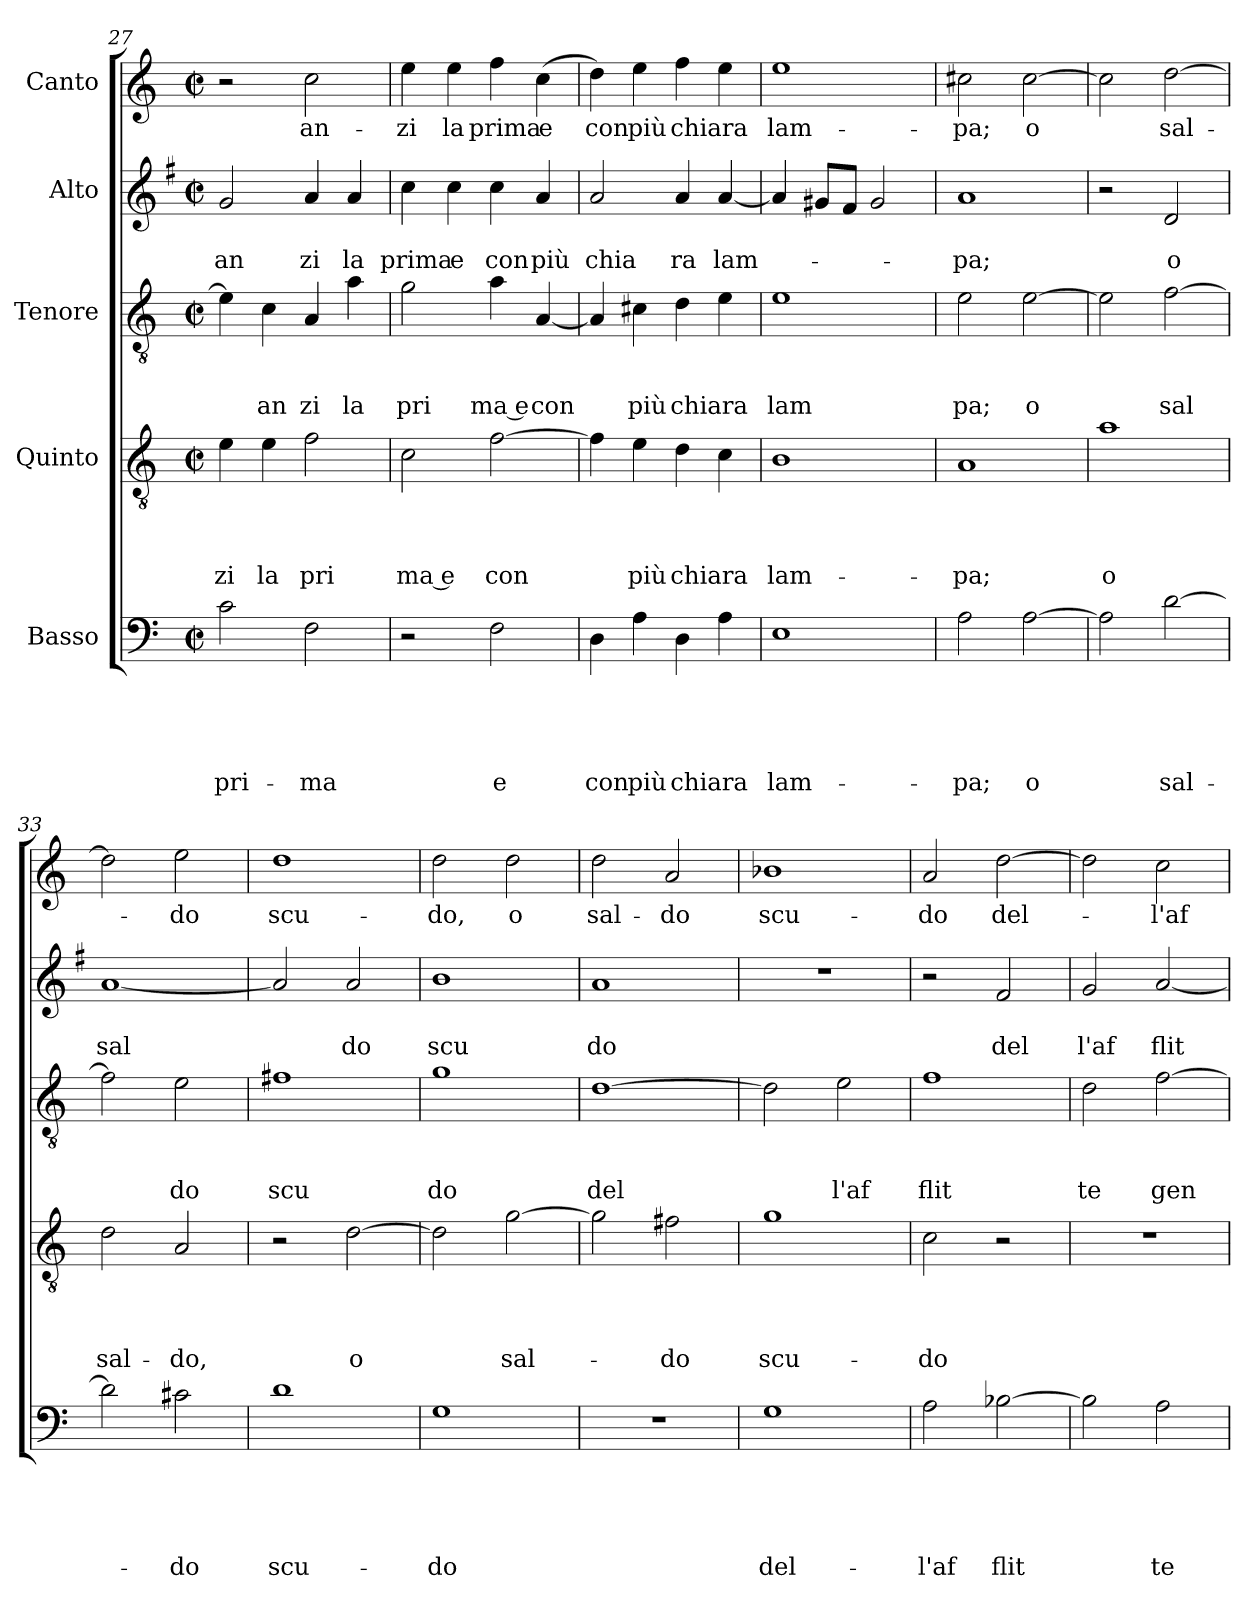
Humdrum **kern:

**kern	**text	**text	**text	**text	**text	**kern	**text	**text	**text	**text	**kern	**text	**text	**text	**kern	**text	**text	**kern	**text
*part5	*part5	*part5	*part5	*part5	*part5	*part4	*part4	*part4	*part4	*part4	*part3	*part3	*part3	*part3	*part2	*part2	*part2	*part1	*part1
*staff5	*staff5	*staff5	*staff5	*staff5	*staff5	*staff4	*staff4	*staff4	*staff4	*staff4	*staff3	*staff3	*staff3	*staff3	*staff2	*staff2	*staff2	*staff1	*staff1
*I"Basso	*	*	*	*	*	*I"Quinto	*	*	*	*	*I"Tenore	*	*	*	*I"Alto	*	*	*I"Canto	*
*clefF4	*	*	*	*	*	*clefGv2	*	*	*	*	*clefGv2	*	*	*	*clefG2	*	*	*clefG2	*
*	*	*	*	*	*	*	*	*	*	*	*	*	*	*	*ITrd-3c-5	*	*	*	*
*k[]	*	*	*	*	*	*k[]	*	*	*	*	*k[]	*	*	*	*k[]	*	*	*k[]	*
*C:	*	*	*	*	*	*C:	*	*	*	*	*C:	*	*	*	*C:	*	*	*C:	*
*M2/2	*	*	*	*	*	*M2/2	*	*	*	*	*M2/2	*	*	*	*M2/2	*	*	*M2/2	*
*met(c|)	*	*	*	*	*	*met(c|)	*	*	*	*	*met(c|)	*	*	*	*met(c|)	*	*	*met(c|)	*
=27	=27	=27	=27	=27	=27	=27	=27	=27	=27	=27	=27	=27	=27	=27	=27	=27	=27	=27	=27
!	!	!	!	!	!LO:LY:b	!	!	!	!	!LO:LY:b	!	!	!	!	!	!	!LO:LY:b	!	!
2c\	.	.	.	.	pri-	4e\	.	.	.	zi	4e\]	.	.	.	2cc/	.	an	2r	.
!	!	!	!	!	!	!	!	!	!	!LO:LY:b	!	!	!	!LO:LY:b	!	!	!	!	!
.	.	.	.	.	.	4e\	.	.	.	la	4c\	.	.	an	.	.	.	.	.
!	!	!	!	!	!LO:LY:b	!	!	!	!	!LO:LY:b	!	!	!	!LO:LY:b	!	!	!LO:LY:b	!	!LO:LY:b
2F\	.	.	.	.	-ma	2f\	.	.	.	pri	4A/	.	.	zi	4dd/	.	zi	2cc\	an-
!	!	!	!	!	!	!	!	!	!	!	!	!	!	!LO:LY:b	!	!	!LO:LY:b	!	!
.	.	.	.	.	.	.	.	.	.	.	4a\	.	.	la	4dd/	.	la	.	.
!!LO:LB:g=z
=28	=28	=28	=28	=28	=28	=28	=28	=28	=28	=28	=28	=28	=28	=28	=28	=28	=28	=28	=28
!	!	!	!	!	!	!	!	!	!	!LO:LY:b:rj	!	!	!	!LO:LY:b	!	!	!LO:LY:b	!	!LO:LY:b
2r	.	.	.	.	.	2c\	.	.	.	ma e	2g\	.	.	pri	4ff\	.	prima	4ee\	-zi
!	!	!	!	!	!	!	!	!	!	!	!	!	!	!	!	!	!LO:LY:b	!	!LO:LY:b
.	.	.	.	.	.	.	.	.	.	.	.	.	.	.	4ff\	.	e	4ee\	la
!	!	!	!	!	!LO:LY:b	!	!	!	!	!LO:LY:b	!	!	!	!LO:LY:b:rj	!	!	!LO:LY:b	!	!LO:LY:b
2F\	.	.	.	.	e	[>2f\	.	.	.	con	(4a\	.	.	ma e	4ff\	.	con	4ff\	prima
!	!	!	!	!	!	!	!	!	!	!	!	!	!	!LO:LY:b	!	!	!LO:LY:b	!	!LO:LY:b
.	.	.	.	.	.	.	.	.	.	.	[<4A/	.	.	con	4dd/	.	più	(<4cc\	e
=29	=29	=29	=29	=29	=29	=29	=29	=29	=29	=29	=29	=29	=29	=29	=29	=29	=29	=29	=29
!	!	!	!	!	!LO:LY:b	!	!	!	!	!	!	!	!	!	!	!	!LO:LY:b	!	!LO:LY:b
4D\	.	.	.	.	con	4f\]	.	.	.	.	4A/]	.	.	.	2dd/	.	chia	4dd\)	con
!	!	!	!	!	!LO:LY:b	!	!	!	!	!LO:LY:b	!	!	!	!LO:LY:b	!	!	!	!	!LO:LY:b
4A\	.	.	.	.	più	4e\	.	.	.	più	4c#\	.	.	più	.	.	.	4ee\	più
!	!	!	!	!	!LO:LY:b	!	!	!	!	!LO:LY:b	!	!	!	!LO:LY:b	!	!	!LO:LY:b	!	!LO:LY:b
4D\	.	.	.	.	chiara	4d\	.	.	.	chiara	4d\	.	.	chiara	4dd/	.	ra	4ff\	chiara
!	!	!	!	!	!	!	!	!	!	!	!	!	!	!	!	!	!LO:LY:b	!	!
4A\	.	.	.	.	.	4c\	.	.	.	.	4e\	.	.	.	[<4dd/	.	lam-	4ee\	.
=30	=30	=30	=30	=30	=30	=30	=30	=30	=30	=30	=30	=30	=30	=30	=30	=30	=30	=30	=30
!	!	!	!	!	!LO:LY:b	!	!	!	!	!LO:LY:b	!	!	!	!LO:LY:b	!	!	!	!	!LO:LY:b
1E	.	.	.	.	lam-	1B	.	.	.	lam-	1e	.	.	lam	4dd/]	.	.	1ee	lam-
.	.	.	.	.	.	.	.	.	.	.	.	.	.	.	8cc#/L	.	.	.	.
.	.	.	.	.	.	.	.	.	.	.	.	.	.	.	8b/J	.	.	.	.
.	.	.	.	.	.	.	.	.	.	.	.	.	.	.	2cc#/	.	.	.	.
=31	=31	=31	=31	=31	=31	=31	=31	=31	=31	=31	=31	=31	=31	=31	=31	=31	=31	=31	=31
!	!	!	!	!	!LO:LY:b	!	!	!	!	!LO:LY:b	!	!	!	!LO:LY:b	!	!	!LO:LY:b	!	!LO:LY:b
2A\	.	.	.	.	-pa;	1A	.	.	.	-pa;	2e\	.	.	pa;	1dd	.	-pa;	2cc#X\	-pa;
!	!	!	!	!	!LO:LY:b	!	!	!	!	!	!	!	!	!LO:LY:b	!	!	!	!	!LO:LY:b
[>2A\	.	.	.	.	o	.	.	.	.	.	[>2e\	.	.	o	.	.	.	[>2cc#\	o
=32	=32	=32	=32	=32	=32	=32	=32	=32	=32	=32	=32	=32	=32	=32	=32	=32	=32	=32	=32
!	!	!	!	!	!	!	!	!	!	!LO:LY:b	!	!	!	!	!	!	!	!	!
2A\]	.	.	.	.	.	1a	.	.	.	o	2e\]	.	.	.	2r	.	.	2cc#\]	.
!	!	!	!	!	!LO:LY:b	!	!	!	!	!	!	!	!	!LO:LY:b	!	!	!LO:LY:b	!	!LO:LY:b
[>2d\	.	.	.	.	sal-	.	.	.	.	.	[>2f\	.	.	sal	2g/	.	o	[>2dd\	sal-
=33	=33	=33	=33	=33	=33	=33	=33	=33	=33	=33	=33	=33	=33	=33	=33	=33	=33	=33	=33
!	!	!	!	!	!	!	!	!	!	!LO:LY:b	!	!	!	!	!	!	!LO:LY:b	!	!
2d\]	.	.	.	.	.	2d\	.	.	.	sal-	2f\]	.	.	.	[<1dd	.	sal	2dd\]	.
!	!	!	!	!	!LO:LY:b	!	!	!	!	!LO:LY:b	!	!	!	!LO:LY:b	!	!	!	!	!LO:LY:b
2c#X\	.	.	.	.	-do	2A/	.	.	.	-do,	2e\	.	.	do	.	.	.	2ee\	-do
=34	=34	=34	=34	=34	=34	=34	=34	=34	=34	=34	=34	=34	=34	=34	=34	=34	=34	=34	=34
!	!	!	!	!	!LO:LY:b	!	!	!	!	!	!	!	!	!LO:LY:b	!	!	!	!	!LO:LY:b
1d	.	.	.	.	scu-	2r	.	.	.	.	1f#X	.	.	scu	2dd/]	.	.	1dd	scu-
!	!	!	!	!	!	!	!	!	!	!LO:LY:b	!	!	!	!	!	!	!LO:LY:b	!	!
.	.	.	.	.	.	[>2d\	.	.	.	o	.	.	.	.	2dd/	.	do	.	.
=35	=35	=35	=35	=35	=35	=35	=35	=35	=35	=35	=35	=35	=35	=35	=35	=35	=35	=35	=35
!	!	!	!	!	!LO:LY:b	!	!	!	!	!	!	!	!	!LO:LY:b	!	!	!LO:LY:b	!	!LO:LY:b
1G	.	.	.	.	-do	2d\]	.	.	.	.	1g	.	.	do	1ee	.	scu	2dd\	-do,
!	!	!	!	!	!	!	!	!	!	!LO:LY:b	!	!	!	!	!	!	!	!	!LO:LY:b
.	.	.	.	.	.	[>2g\	.	.	.	sal-	.	.	.	.	.	.	.	2dd\	o
=36	=36	=36	=36	=36	=36	=36	=36	=36	=36	=36	=36	=36	=36	=36	=36	=36	=36	=36	=36
!	!	!	!	!	!	!	!	!	!	!	!	!	!	!LO:LY:b	!	!	!LO:LY:b	!	!LO:LY:b
1r	.	.	.	.	.	2g\]	.	.	.	.	[>1d	.	.	del	1dd	.	do	2dd\	sal-
!	!	!	!	!	!	!	!	!	!	!LO:LY:b	!	!	!	!	!	!	!	!	!LO:LY:b
.	.	.	.	.	.	2f#X\	.	.	.	-do	.	.	.	.	.	.	.	2a/	-do
=37	=37	=37	=37	=37	=37	=37	=37	=37	=37	=37	=37	=37	=37	=37	=37	=37	=37	=37	=37
!	!	!	!	!	!LO:LY:b	!	!	!	!	!LO:LY:b	!	!	!	!	!	!	!	!	!LO:LY:b
1G	.	.	.	.	del-	1g	.	.	.	scu-	2d\]	.	.	.	1r	.	.	1b-X	scu-
!	!	!	!	!	!	!	!	!	!	!	!	!	!	!LO:LY:b	!	!	!	!	!
.	.	.	.	.	.	.	.	.	.	.	2e\	.	.	l'af	.	.	.	.	.
!!LO:LB:g=z
=38	=38	=38	=38	=38	=38	=38	=38	=38	=38	=38	=38	=38	=38	=38	=38	=38	=38	=38	=38
!	!	!	!	!	!LO:LY:b	!	!	!	!	!LO:LY:b	!	!	!	!LO:LY:b	!	!	!	!	!LO:LY:b
2A\	.	.	.	.	-l'af	2c\	.	.	.	-do	1f	.	.	flit	2r	.	.	2a/	-do
!	!	!	!	!	!LO:LY:b	!	!	!	!	!	!	!	!	!	!	!	!LO:LY:b	!	!LO:LY:b
[>2B-X\	.	.	.	.	flit	2r	.	.	.	.	.	.	.	.	2b/	.	del	[>2dd\	del-
=39	=39	=39	=39	=39	=39	=39	=39	=39	=39	=39	=39	=39	=39	=39	=39	=39	=39	=39	=39
!	!	!	!	!	!	!	!	!	!	!	!	!	!	!LO:LY:b	!	!	!LO:LY:b	!	!
2B-\]	.	.	.	.	.	1r	.	.	.	.	2d\	.	.	te	2cc/	.	l'af	2dd\]	.
!	!	!	!	!	!LO:LY:b	!	!	!	!	!	!	!	!	!LO:LY:b	!	!	!LO:LY:b	!	!LO:LY:b
2A\	.	.	.	.	te	.	.	.	.	.	[>2f\	.	.	gen-	[<2dd/	.	flit	2cc\	-l'af-
=	=	=	=	=	=	=	=	=	=	=	=	=	=	=	=	=	=	=	=
*-	*-	*-	*-	*-	*-	*-	*-	*-	*-	*-	*-	*-	*-	*-	*-	*-	*-	*-	*-
